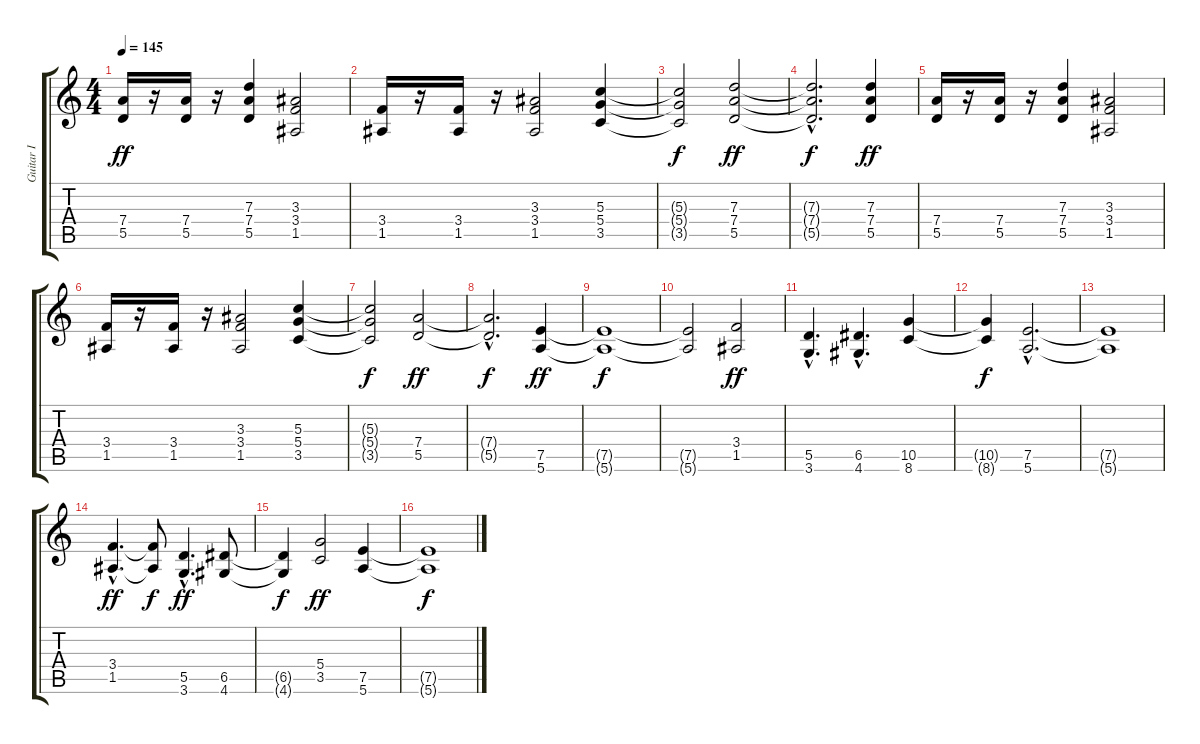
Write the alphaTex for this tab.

\track ("Guitar I" "Guitar I") {instrument distortionguitar}
\staff {score tabs}
\tuning (E4 B3 G3 D3 A2 E2) {hide}
\ts (4 4)
\tempo 145
\clef g2
\ks c
(7.4 5.5).16{dy ff} r.16 (7.4 5.5).16 r.16 (7.3 7.4 5.5).4 (3.3 3.4 1.5).2 |
(3.4 1.5).16 r.16 (3.4 1.5).16 r.16 (3.3 3.4 1.5).2 (5.3 5.4 3.5).4 |
(5.3{t} 5.4{t} 3.5{t}).2{dy f} (7.3 7.4 5.5).2{dy ff} |
(7.3{hac t} 7.4{hac t} 5.5{hac t}).2{d dy f} (7.3 7.4 5.5).4{dy ff} |
(7.4 5.5).16 r.16 (7.4 5.5).16 r.16 (7.3 7.4 5.5).4 (3.3 3.4 1.5).2 |
(3.4 1.5).16 r.16 (3.4 1.5).16 r.16 (3.3 3.4 1.5).2 (5.3 5.4 3.5).4 |
(5.3{t} 5.4{t} 3.5{t}).2{dy f} (7.4 5.5).2{dy ff} |
(7.4{hac t} 5.5{hac t}).2{d dy f} (7.5 5.6).4{dy ff} |
(7.5{t} 5.6{t}).1{dy f} |
(7.5{t} 5.6{t}).2 (3.4 1.5).2{dy ff} |
(5.5{hac} 3.6{hac}).4{d} (6.5{hac} 4.6{hac}).4{d} (10.5 8.6).4 |
(10.5{t} 8.6{t}).4{dy f} (7.5{hac} 5.6{hac}).2{d} |
(7.5{t} 5.6{t}).1 |
(3.4{hac} 1.5{hac}).4{d dy ff} (3.4{t} 1.5{t}).8{dy f} (5.5{hac} 3.6{hac}).4{d dy ff} (6.5 4.6).8 |
(6.5{t} 4.6{t}).4{dy f} (5.4 3.5).2{dy ff} (7.5 5.6).4 |
(7.5{t} 5.6{t}).1{dy f}
